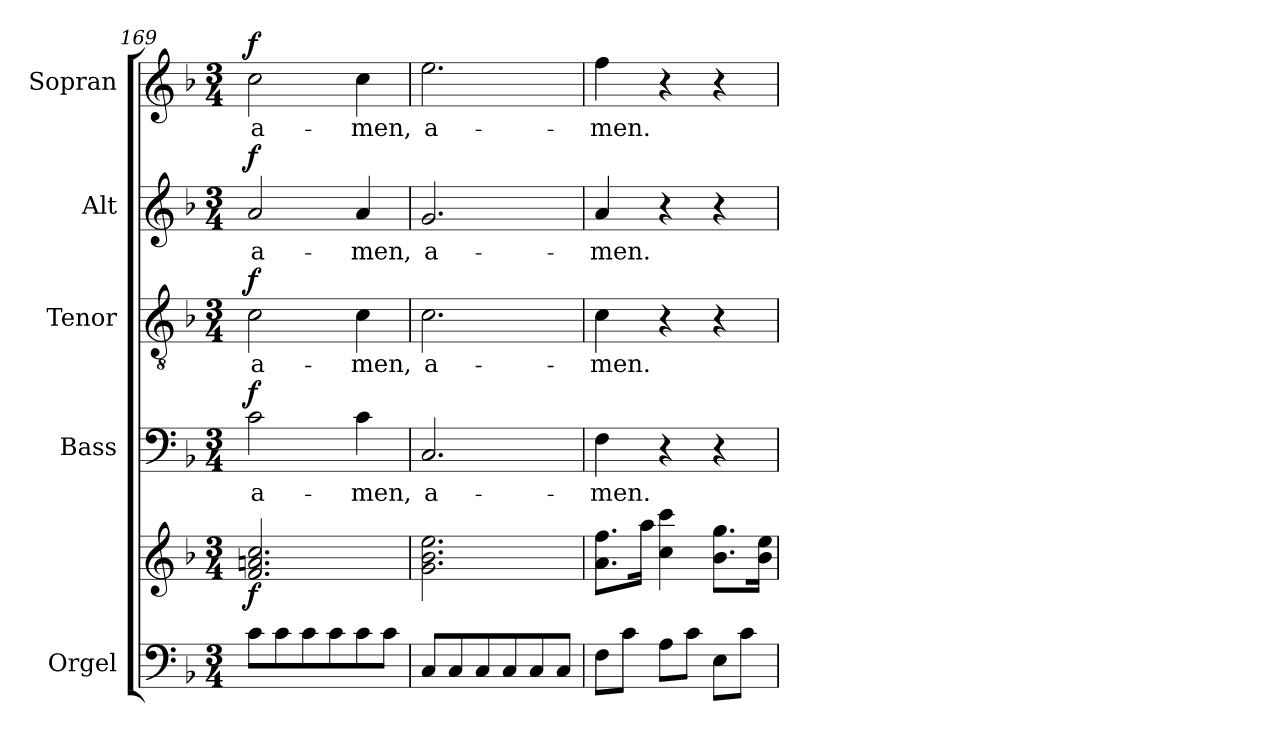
**kern	**kern	**dynam	**kern	**text	**dynam	**kern	**text	**dynam	**kern	**text	**dynam	**kern	**text	**dynam
*part5	*part5	*part5	*part4	*part4	*part4	*part3	*part3	*part3	*part2	*part2	*part2	*part1	*part1	*part1
*staff6	*staff5	*staff5/6	*staff4	*staff4	*staff4	*staff3	*staff3	*staff3	*staff2	*staff2	*staff2	*staff1	*staff1	*staff1
*I"Orgel	*	*	*I"Bass	*	*	*I"Tenor	*	*	*I"Alt	*	*	*I"Sopran	*	*
*I'Org.	*	*	*I'B.	*	*	*I'T.	*	*	*I'A.	*	*	*I'S.	*	*
*clefF4	*clefG2	*	*clefF4	*	*	*clefGv2	*	*	*clefG2	*	*	*clefG2	*	*
*k[b-]	*k[b-]	*	*k[b-]	*	*	*k[b-]	*	*	*k[b-]	*	*	*k[b-]	*	*
*F:	*F:	*	*F:	*	*	*F:	*	*	*F:	*	*	*F:	*	*
*M3/4	*M3/4	*	*M3/4	*	*	*M3/4	*	*	*M3/4	*	*	*M3/4	*	*
=169	=169	=169	=169	=169	=169	=169	=169	=169	=169	=169	=169	=169	=169	=169
!	!	!LO:DY:b	!	!LO:LY:b	!LO:DY:a	!	!LO:LY:b	!LO:DY:a	!	!LO:LY:b	!LO:DY:a	!	!LO:LY:b	!LO:DY:a
8c\L	2.f/ 2.an/ 2.cc/	f	2c\	a-	f	2c\	a-	f	2a/	a-	f	2cc\	a-	f
8c\	.	.	.	.	.	.	.	.	.	.	.	.	.	.
8c\	.	.	.	.	.	.	.	.	.	.	.	.	.	.
8c\	.	.	.	.	.	.	.	.	.	.	.	.	.	.
!	!	!	!	!LO:LY:b	!	!	!LO:LY:b	!	!	!LO:LY:b	!	!	!LO:LY:b	!
8c\	.	.	4c\	-men,	.	4c\	-men,	.	4a/	-men,	.	4cc\	-men,	.
8c\J	.	.	.	.	.	.	.	.	.	.	.	.	.	.
=170	=170	=170	=170	=170	=170	=170	=170	=170	=170	=170	=170	=170	=170	=170
!	!	!	!	!LO:LY:b	!	!	!LO:LY:b	!	!	!LO:LY:b	!	!	!LO:LY:b	!
8C/L	2.g\ 2.b-\ 2.ee\	.	2.C/	a-	.	2.c\	a-	.	2.g/	a-	.	2.ee\	a-	.
8C/	.	.	.	.	.	.	.	.	.	.	.	.	.	.
8C/	.	.	.	.	.	.	.	.	.	.	.	.	.	.
8C/	.	.	.	.	.	.	.	.	.	.	.	.	.	.
8C/	.	.	.	.	.	.	.	.	.	.	.	.	.	.
8C/J	.	.	.	.	.	.	.	.	.	.	.	.	.	.
=171	=171	=171	=171	=171	=171	=171	=171	=171	=171	=171	=171	=171	=171	=171
!	!	!	!	!LO:LY:b	!	!	!LO:LY:b	!	!	!LO:LY:b	!	!	!LO:LY:b	!
8F\L	8.a\ 8.ff\L	.	4F\	-men.	.	4c\	-men.	.	4a/	-men.	.	4ff\	-men.	.
8c\J	.	.	.	.	.	.	.	.	.	.	.	.	.	.
.	16aa\Jk	.	.	.	.	.	.	.	.	.	.	.	.	.
8A\L	4cc\ 4ccc\	.	4r	.	.	4r	.	.	4r	.	.	4r	.	.
8c\J	.	.	.	.	.	.	.	.	.	.	.	.	.	.
8E\L	8.b-\ 8.gg\L	.	4r	.	.	4r	.	.	4r	.	.	4r	.	.
8c\J	.	.	.	.	.	.	.	.	.	.	.	.	.	.
.	16b-\ 16ee\Jk	.	.	.	.	.	.	.	.	.	.	.	.	.
=	=	=	=	=	=	=	=	=	=	=	=	=	=	=
*-	*-	*-	*-	*-	*-	*-	*-	*-	*-	*-	*-	*-	*-	*-
